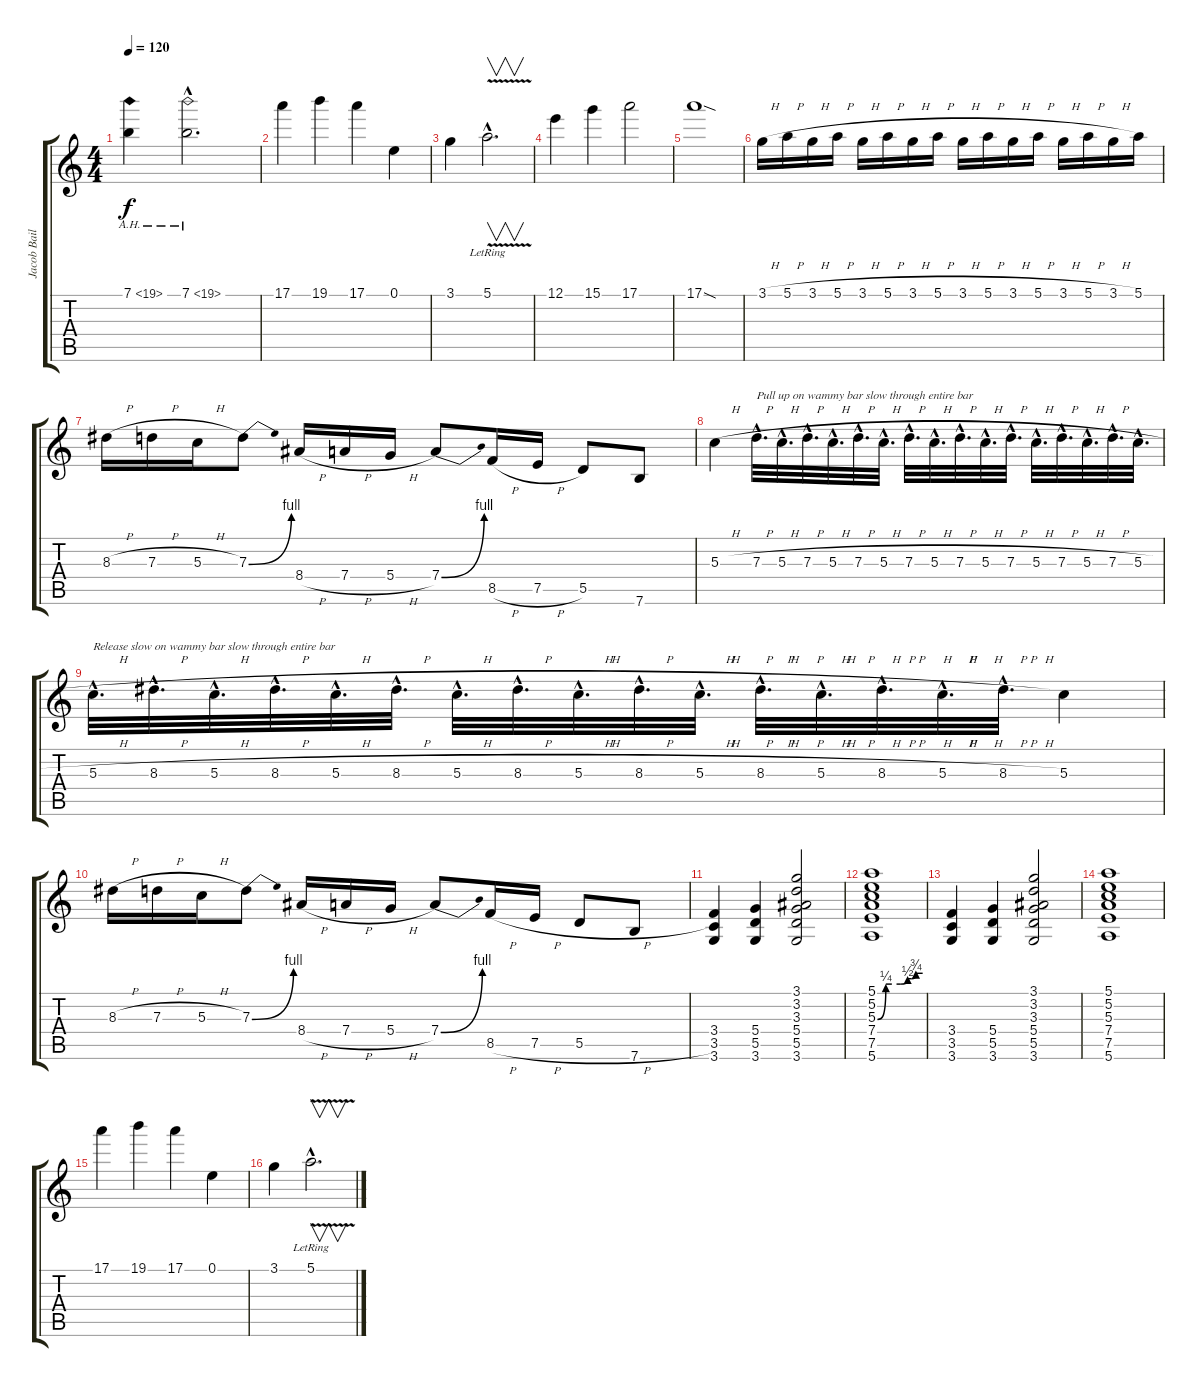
\track ("Jacob Bailey" "Jacob Bail") {instrument acousticguitarsteel}
\staff {score tabs}
\tuning (E4 B3 G3 D3 A2 E2) {hide}
\ts (4 4)
\tempo 120
\clef g2
\ks c
7.1{ah 12}.4{dy f} 7.1{ah 12 hac}.2{d} |
17.1.4 19.1.4 17.1.4 0.1.4 |
3.1.4 5.1{v hac lr}.2{v d} |
12.1.4 15.1.4 17.1.2 |
17.1{sod}.1 |
3.1{h}.16 5.1{h}.16 3.1{h}.16 5.1{h}.16 3.1{h}.16 5.1{h}.16 3.1{h}.16 5.1{h}.16 3.1{h}.16 5.1{h}.16 3.1{h}.16 5.1{h}.16 3.1{h}.16 5.1{h}.16 3.1{h}.16 5.1.16 |
8.3{h}.16 7.3{h}.16 5.3{h}.16 7.3{be (bend 0 0 60 4)}.8 8.4{h}.16 7.4{h}.16 5.4{h}.16 7.4{be (bend 0 0 60 4)}.8 8.5{h}.16 7.5{h}.16 5.5.8 7.6.8 |
5.3{h}.4 7.3{h hac}.32{d txt "Pull up on wammy bar slow through entire bar"} 5.3{h hac}.32{d} 7.3{h hac}.32{d} 5.3{h hac}.32{d} 7.3{h hac}.32{d} 5.3{h hac}.32{d} 7.3{h hac}.32{d} 5.3{h hac}.32{d} 7.3{h hac}.32{d} 5.3{h hac}.32{d} 7.3{h hac}.32{d} 5.3{h hac}.32{d} 7.3{h hac}.32{d} 5.3{h hac}.32{d} 7.3{h hac}.32{d} 5.3{h hac}.32{d} |
5.3{h hac}.32{d txt "Release slow on wammy bar slow through entire bar"} 8.3{h hac}.32{d} 5.3{h hac}.32{d} 8.3{h hac}.32{d} 5.3{h hac}.32{d} 8.3{h hac}.32{d} 5.3{h hac}.32{d} 8.3{h hac}.32{d} 5.3{h hac}.32{d} 8.3{h hac}.32{d} 5.3{h hac}.32{d} 8.3{h hac}.32{d} 5.3{h hac}.32{d} 8.3{h hac}.32{d} 5.3{h hac}.32{d} 8.3{h hac}.32{d} 5.3.4 |
8.3{h}.16 7.3{h}.16 5.3{h}.16 7.3{be (bend 0 0 60 4)}.8 8.4{h}.16 7.4{h}.16 5.4{h}.16 7.4{be (bend 0 0 60 4)}.8 8.5{h}.16 7.5{h}.16 5.5{h}.8 7.6.8 |
(3.4 3.5 3.6).4 (5.4 5.5 3.6).4 (3.1 3.2 3.3 5.4 5.5 3.6).2 |
(5.1 5.2 5.3{be (custom 0 0 11 1 19 1 30 1 40 2 45 2 51 3 60 3)} 7.4 7.5 5.6).1 |
(3.4 3.5 3.6).4 (5.4 5.5 3.6).4 (3.1 3.2 3.3 5.4 5.5 3.6).2 |
(5.1 5.2 5.3 7.4 7.5 5.6).1 |
17.1.4 19.1.4 17.1.4 0.1.4 |
3.1.4 5.1{v hac lr}.2{v d}
